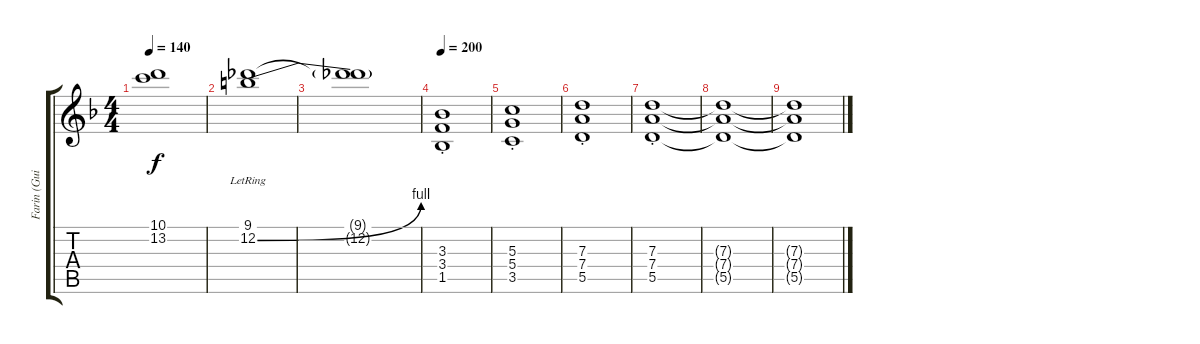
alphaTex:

\track ("Farin (Guitar)" "Farin (Gui") {instrument distortionguitar}
\staff {score tabs}
\tuning (E4 B3 G3 D3 A2 E2) {hide}
\ts (4 4)
\tempo 140
\clef g2
\ks f
(10.1{t} 13.2{t}).1{dy f} |
(9.1{lr} 12.2{be (bend 0 0 60 4) lr}).1 |
(9.1{t} 12.2{t}).1{volume 5} |
\tempo 200
(3.3{st} 3.4{st} 1.5{st}).1{volume 12} |
(5.3{st} 5.4{st} 3.5{st}).1 |
(7.3{st} 7.4{st} 5.5{st}).1 |
(7.3{st} 7.4{st} 5.5{st}).1 |
(7.3{t} 7.4{t} 5.5{t}).1{volume 0} |
(7.3{t} 7.4{t} 5.5{t}).1
